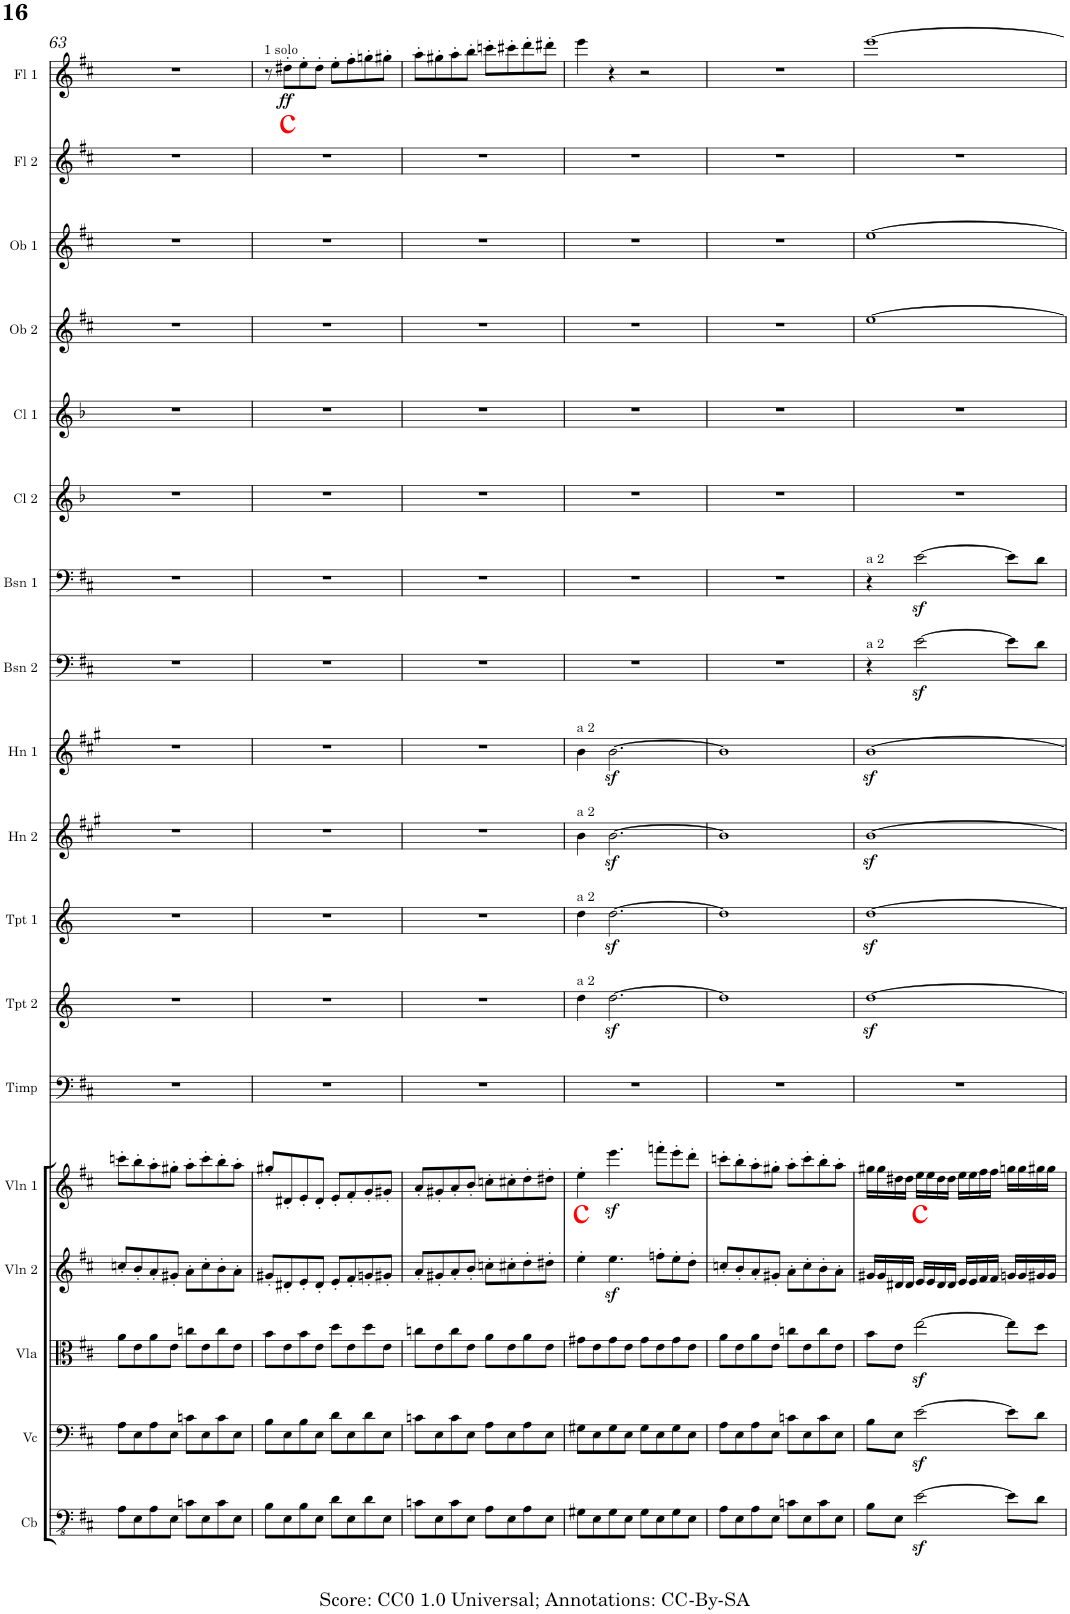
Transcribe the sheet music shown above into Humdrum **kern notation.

**kern	**kern	**kern	**kern	**kern	**text	**kern	**kern	**kern	**kern	**kern	**kern	**kern	**kern	**kern	**kern	**kern	**kern	**kern	**text	**dynam
*part18	*part17	*part16	*part15	*part14	*part14	*part13	*part12	*part11	*part10	*part9	*part8	*part7	*part6	*part5	*part4	*part3	*part2	*part1	*part1	*part1
*staff18	*staff17	*staff16	*staff15	*staff14	*staff14	*staff13	*staff12	*staff11	*staff10	*staff9	*staff8	*staff7	*staff6	*staff5	*staff4	*staff3	*staff2	*staff1	*staff1	*staff1
*I"Contrabass	*I"Violoncello	*I"Viola	*I"Violins 2	*I"Violins 1	*	*I"Timpani	*I"D Trumpet 2	*I"D Trumpet 1	*I"F Horn 2 (orig.  D)	*I"F Horn 1 (orig.  D)	*I"Bassoon 2	*I"Bassoon 1	*I"A Clarinet 2	*I"A Clarinet 1	*I"Oboe 2	*I"Oboe 1	*I"Flute 2	*I"Flute 1	*	*
*I'Cb	*I'Vc	*I'Vla	*I'Vln 2	*I'Vln 1	*	*I'Timp	*I'Tpt 2	*I'Tpt 1	*I'Hn 2	*I'Hn 1	*I'Bsn 2	*I'Bsn 1	*I'Cl 2	*I'Cl 1	*I'Ob 2	*I'Ob 1	*I'Fl 2	*I'Fl 1	*	*
!!LO:PB:g=z
*clefFv4	*clefF4	*clefC3	*clefG2	*clefG2	*	*clefF4	*clefG2	*clefG2	*clefG2	*clefG2	*clefF4	*clefF4	*clefG2	*clefG2	*clefG2	*clefG2	*clefG2	*clefG2	*	*
*	*	*	*	*	*	*	*Trd-1c-2	*Trd-1c-2	*Trd4c7	*Trd4c7	*	*	*Trd2c3	*Trd2c3	*	*	*	*	*	*
*k[f#c#]	*k[f#c#]	*k[f#c#]	*k[f#c#]	*k[f#c#]	*	*k[f#c#]	*k[]	*k[]	*k[f#c#g#]	*k[f#c#g#]	*k[f#c#]	*k[f#c#]	*k[b-]	*k[b-]	*k[f#c#]	*k[f#c#]	*k[f#c#]	*k[f#c#]	*	*
*M4/4	*M4/4	*M4/4	*M4/4	*M4/4	*	*M4/4	*M4/4	*M4/4	*M4/4	*M4/4	*M4/4	*M4/4	*M4/4	*M4/4	*M4/4	*M4/4	*M4/4	*M4/4	*	*
*met(c)	*met(c)	*met(c)	*met(c)	*met(c)	*	*met(c)	*met(c)	*met(c)	*met(c)	*met(c)	*met(c)	*met(c)	*met(c)	*met(c)	*met(c)	*met(c)	*met(c)	*met(c)	*	*
=63	=63	=63	=63	=63	=63	=63	=63	=63	=63	=63	=63	=63	=63	=63	=63	=63	=63	=63	=63	=63
8AA\L	8A\L	8a\L	8ccn'/L	8cccn'\L	.	1r	1r	1r	1r	1r	1r	1r	1r	1r	1r	1r	1r	1r	.	.
8EE\	8E\	8e\	8b'/	8bb'\	.	.	.	.	.	.	.	.	.	.	.	.	.	.	.	.
8AA\	8A\	8a\	8a'/	8aa'\	.	.	.	.	.	.	.	.	.	.	.	.	.	.	.	.
8EE\J	8E\J	8e\J	8g#X'/J	8gg#X'\J	.	.	.	.	.	.	.	.	.	.	.	.	.	.	.	.
8Cn\L	8cn\L	8ccn\L	8a'\L	8aa'\L	.	.	.	.	.	.	.	.	.	.	.	.	.	.	.	.
8EE\	8E\	8e\	8cc'\	8ccc'\	.	.	.	.	.	.	.	.	.	.	.	.	.	.	.	.
8C\	8c\	8cc\	8b'\	8bb'\	.	.	.	.	.	.	.	.	.	.	.	.	.	.	.	.
8EE\J	8E\J	8e\J	8a'\J	8aa'\J	.	.	.	.	.	.	.	.	.	.	.	.	.	.	.	.
=64	=64	=64	=64	=64	=64	=64	=64	=64	=64	=64	=64	=64	=64	=64	=64	=64	=64	=64	=64	=64
!	!	!	!	!	!	!	!	!	!	!	!	!	!	!	!	!	!	!LO:TX:a:t=1 solo	!	!
8BB\L	8B\L	8b\L	8g#X'/L	8gg#X'/L	.	1r	1r	1r	1r	1r	1r	1r	1r	1r	1r	1r	1r	8r	.	.
!	!	!	!	!	!	!	!	!	!	!	!	!	!	!	!	!	!	!	!LO:LY:b:color=#FF0000	!LO:DY:b
8EE\	8E\	8e\	8d#X'/	8d#X'/	.	.	.	.	.	.	.	.	.	.	.	.	.	8dd#X'\L	c	ff
8BB\	8B\	8b\	8e'/	8e'/	.	.	.	.	.	.	.	.	.	.	.	.	.	8ee'\	.	.
8EE\J	8E\J	8e\J	8d#'/J	8d#'/J	.	.	.	.	.	.	.	.	.	.	.	.	.	8dd#'\J	.	.
8D\L	8d\L	8dd\L	8e'/L	8e'/L	.	.	.	.	.	.	.	.	.	.	.	.	.	8ee'\L	.	.
8EE\	8E\	8e\	8f#'/	8f#'/	.	.	.	.	.	.	.	.	.	.	.	.	.	8ff#'\	.	.
8D\	8d\	8dd\	8gn'/	8g'/	.	.	.	.	.	.	.	.	.	.	.	.	.	8ggn'\	.	.
8EE\J	8E\J	8e\J	8g#X'/J	8g#X'/J	.	.	.	.	.	.	.	.	.	.	.	.	.	8gg#X'\J	.	.
=65	=65	=65	=65	=65	=65	=65	=65	=65	=65	=65	=65	=65	=65	=65	=65	=65	=65	=65	=65	=65
8Cn\L	8cn\L	8ccn\L	8a'/L	8a'/L	.	1r	1r	1r	1r	1r	1r	1r	1r	1r	1r	1r	1r	8aa'\L	.	.
8EE\	8E\	8e\	8g#X'/	8g#X'/	.	.	.	.	.	.	.	.	.	.	.	.	.	8gg#X'\	.	.
8C\	8c\	8cc\	8a'/	8a'/	.	.	.	.	.	.	.	.	.	.	.	.	.	8aa'\	.	.
8EE\J	8E\J	8e\J	8b'/J	8b'/J	.	.	.	.	.	.	.	.	.	.	.	.	.	8bb'\J	.	.
8AA\L	8A\L	8a\L	8ccn'\L	8ccn'\L	.	.	.	.	.	.	.	.	.	.	.	.	.	8cccn'\L	.	.
8EE\	8E\	8e\	8cc#X'\	8cc#X'\	.	.	.	.	.	.	.	.	.	.	.	.	.	8ccc#X'\	.	.
8AA\	8A\	8a\	8dd'\	8dd'\	.	.	.	.	.	.	.	.	.	.	.	.	.	8ddd'\	.	.
8EE\J	8E\J	8e\J	8dd#X'\J	8dd#X'\J	.	.	.	.	.	.	.	.	.	.	.	.	.	8ddd#X'\J	.	.
=66	=66	=66	=66	=66	=66	=66	=66	=66	=66	=66	=66	=66	=66	=66	=66	=66	=66	=66	=66	=66
!	!	!	!	!	!	!	!	!	!	!LO:TX:a:t=a 2	!	!	!	!	!	!	!	!	!	!
!	!	!	!	!	!	!	!	!	!LO:TX:a:t=a 2	!	!	!	!	!	!	!	!	!	!	!
!	!	!	!	!	!	!	!	!LO:TX:a:t=a 2	!	!	!	!	!	!	!	!	!	!	!	!
!	!	!	!	!	!	!	!LO:TX:a:t=a 2	!	!	!	!	!	!	!	!	!	!	!	!	!
!	!	!	!	!	!LO:LY:b:color=#FF0000	!	!	!	!	!	!	!	!	!	!	!	!	!	!	!
8GG#X\L	8G#X\L	8g#X\L	4ee'\	4ee'\	c	1r	4dd\	4dd\	4b\	4b\	1r	1r	1r	1r	1r	1r	1r	4eee\	.	.
8EE\	8E\	8e\	.	.	.	.	.	.	.	.	.	.	.	.	.	.	.	.	.	.
8GG#\	8G#\	8g#\	4.eez<\	4.eeez<\	.	.	[2.ddz<\	[2.ddz<\	[2.bz<\	[2.bz<\	.	.	.	.	.	.	.	4r	.	.
8EE\J	8E\J	8e\J	.	.	.	.	.	.	.	.	.	.	.	.	.	.	.	.	.	.
8GG#\L	8G#\L	8g#\L	.	.	.	.	.	.	.	.	.	.	.	.	.	.	.	2r	.	.
8EE\	8E\	8e\	8ffn'\L	8fffn'\L	.	.	.	.	.	.	.	.	.	.	.	.	.	.	.	.
8GG#\	8G#\	8g#\	8ee'\	8eee'\	.	.	.	.	.	.	.	.	.	.	.	.	.	.	.	.
8EE\J	8E\J	8e\J	8dd'\J	8ddd'\J	.	.	.	.	.	.	.	.	.	.	.	.	.	.	.	.
=67	=67	=67	=67	=67	=67	=67	=67	=67	=67	=67	=67	=67	=67	=67	=67	=67	=67	=67	=67	=67
8AA\L	8A\L	8a\L	8ccn'/L	8cccn'\L	.	1r	1dd]	1dd]	1b]	1b]	1r	1r	1r	1r	1r	1r	1r	1r	.	.
8EE\	8E\	8e\	8b'/	8bb'\	.	.	.	.	.	.	.	.	.	.	.	.	.	.	.	.
8AA\	8A\	8a\	8a'/	8aa'\	.	.	.	.	.	.	.	.	.	.	.	.	.	.	.	.
8EE\J	8E\J	8e\J	8g#X'/J	8gg#X'\J	.	.	.	.	.	.	.	.	.	.	.	.	.	.	.	.
8Cn\L	8cn\L	8ccn\L	8a'\L	8aa'\L	.	.	.	.	.	.	.	.	.	.	.	.	.	.	.	.
8EE\	8E\	8e\	8cc'\	8ccc'\	.	.	.	.	.	.	.	.	.	.	.	.	.	.	.	.
8C\	8c\	8cc\	8b'\	8bb'\	.	.	.	.	.	.	.	.	.	.	.	.	.	.	.	.
8EE\J	8E\J	8e\J	8a'\J	8aa'\J	.	.	.	.	.	.	.	.	.	.	.	.	.	.	.	.
=68	=68	=68	=68	=68	=68	=68	=68	=68	=68	=68	=68	=68	=68	=68	=68	=68	=68	=68	=68	=68
!	!	!	!	!	!	!	!	!	!	!	!	!LO:TX:a:t=a 2	!	!	!	!	!	!	!	!
!	!	!	!	!	!	!	!	!	!	!	!LO:TX:a:t=a 2	!	!	!	!	!	!	!	!	!
8BB\L	8B\L	8b\L	16g#X/LL	16gg#X\LL	.	1r	[1ddz<	[1ddz<	[1bz<	[1bz<	4r	4r	1r	1r	[1ee	[1ee	1r	[1eee	.	.
.	.	.	16g#/	16gg#\	.	.	.	.	.	.	.	.	.	.	.	.	.	.	.	.
8EE\J	8E\J	8e\J	16d#X/	16dd#X\	.	.	.	.	.	.	.	.	.	.	.	.	.	.	.	.
.	.	.	16d#/JJ	16dd#\JJ	.	.	.	.	.	.	.	.	.	.	.	.	.	.	.	.
!	!	!	!	!	!LO:LY:b:color=#FF0000	!	!	!	!	!	!	!	!	!	!	!	!	!	!	!
[2Ez<\	[2ez<\	[2eez<\	16e/LL	16ee\LL	c	.	.	.	.	.	[2ez<\	[2ez<\	.	.	.	.	.	.	.	.
.	.	.	16e/	16ee\	.	.	.	.	.	.	.	.	.	.	.	.	.	.	.	.
.	.	.	16d#/	16dd#\	.	.	.	.	.	.	.	.	.	.	.	.	.	.	.	.
.	.	.	16d#/JJ	16dd#\JJ	.	.	.	.	.	.	.	.	.	.	.	.	.	.	.	.
.	.	.	16e/LL	16ee\LL	.	.	.	.	.	.	.	.	.	.	.	.	.	.	.	.
.	.	.	16e/	16ee\	.	.	.	.	.	.	.	.	.	.	.	.	.	.	.	.
.	.	.	16f#/	16ff#\	.	.	.	.	.	.	.	.	.	.	.	.	.	.	.	.
.	.	.	16f#/JJ	16ff#\JJ	.	.	.	.	.	.	.	.	.	.	.	.	.	.	.	.
8E\L]	8e\L]	8ee\L]	16gn/LL	16ggn\LL	.	.	.	.	.	.	8e\L]	8e\L]	.	.	.	.	.	.	.	.
.	.	.	16g/	16gg\	.	.	.	.	.	.	.	.	.	.	.	.	.	.	.	.
8D\J	8d\J	8dd\J	16g#X/	16gg#X\	.	.	.	.	.	.	8d\J	8d\J	.	.	.	.	.	.	.	.
.	.	.	16g#/JJ	16gg#\JJ	.	.	.	.	.	.	.	.	.	.	.	.	.	.	.	.
=	=	=	=	=	=	=	=	=	=	=	=	=	=	=	=	=	=	=	=	=
*-	*-	*-	*-	*-	*-	*-	*-	*-	*-	*-	*-	*-	*-	*-	*-	*-	*-	*-	*-	*-
